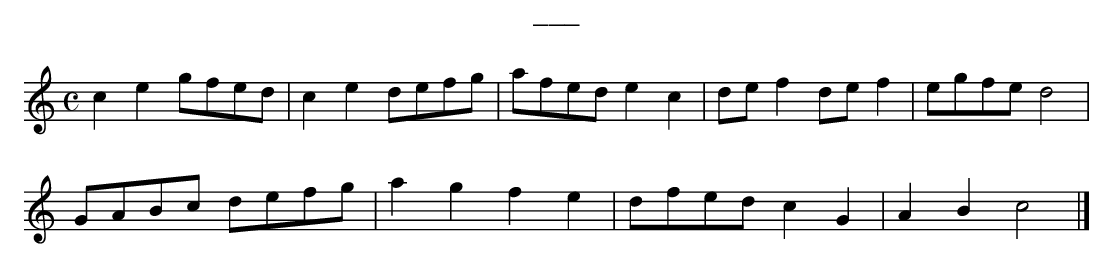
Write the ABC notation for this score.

X:1
T:___
K:Cmaj
M:C
L:1/8
c2 e2 gfed|c2 e2 defg|afed e2 c2|de f2 de f2|egfe d4|
GABc defg|a2 g2 f2 e2|dfed c2 G2|A2 B2 c4|]
